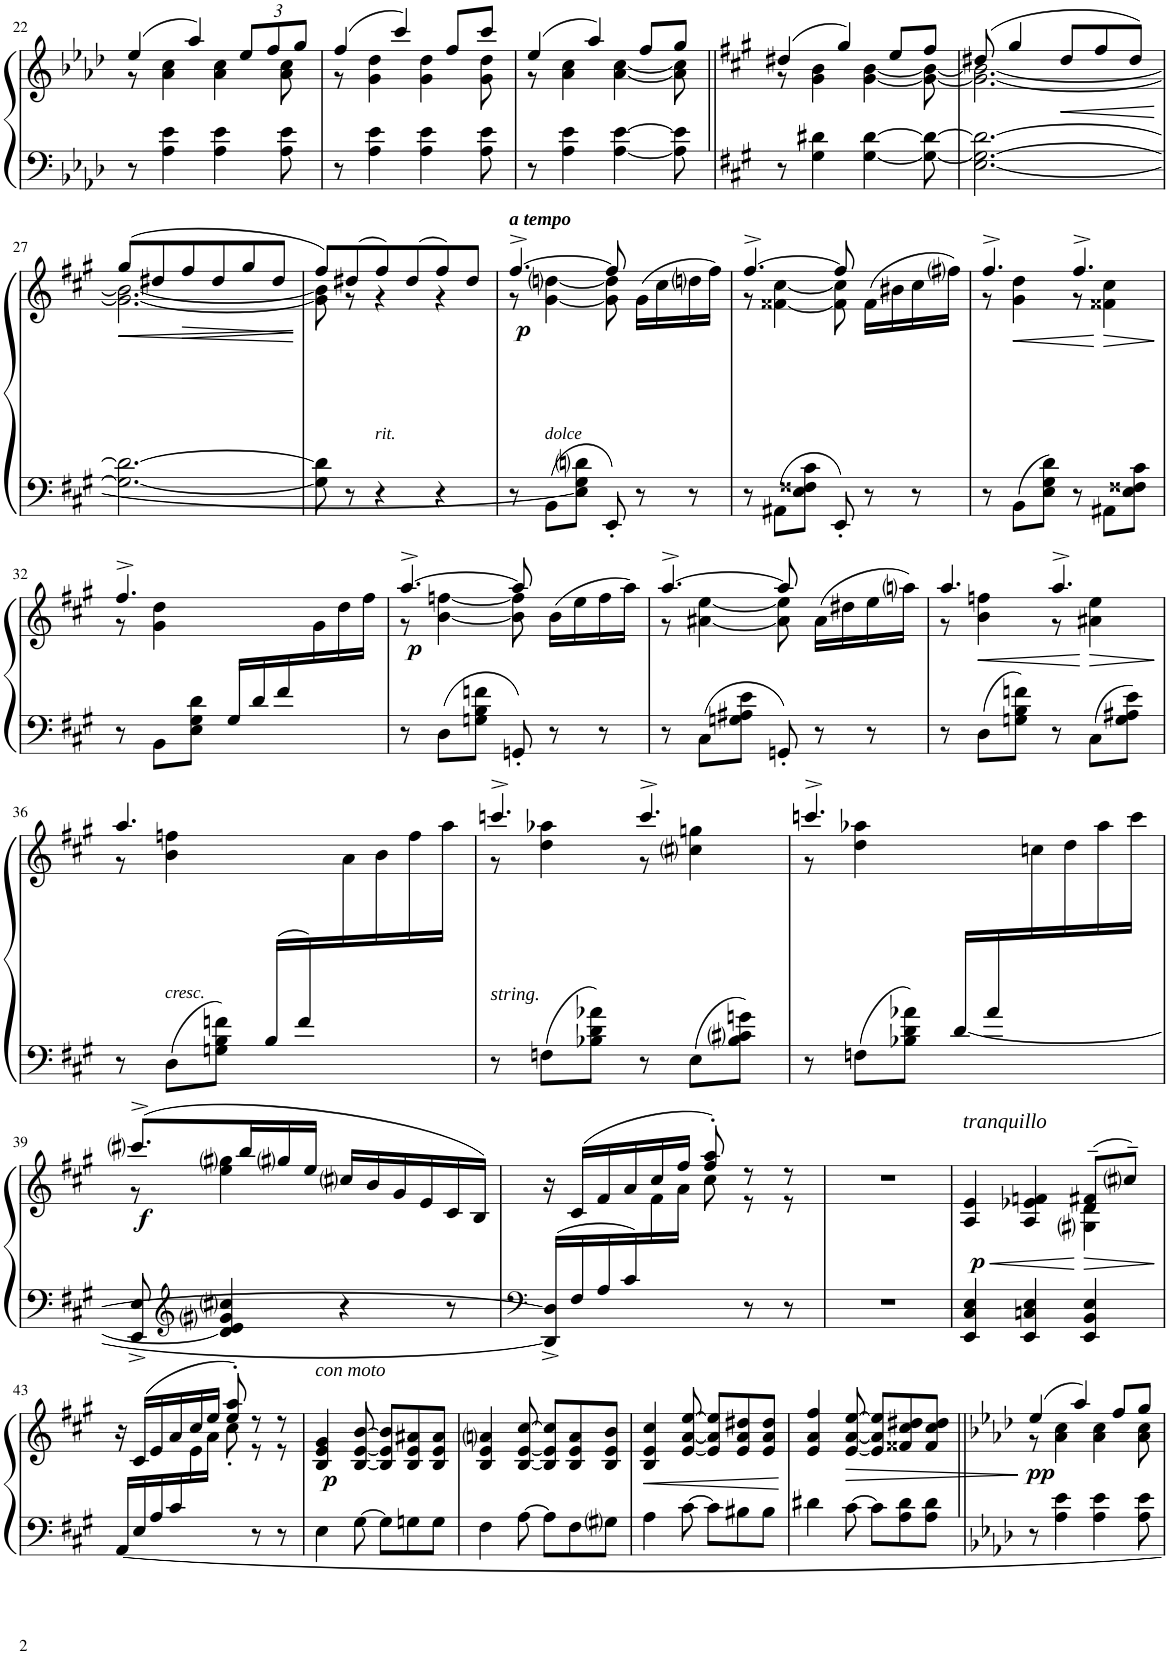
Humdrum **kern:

**kern	**kern	**dynam
*part1	*part1	*part1
*staff2	*staff1	*staff1/2
*I"Midi_1	*	*
!!LO:PB:g=z
*clefF4	*clefG2	*
*k[b-e-a-d-]	*k[b-e-a-d-]	*
*A-:	*A-:	*
*M6/8	*M6/8	*
=22	=22	=22
*	*^	*
8r	(4ee-/	8r	.
4A-\ 4e-\	.	4a-\ 4cc\	.
.	4aa-/)	.	.
4A-\ 4e-\	.	4a-\ 4cc\	.
*	*Xbrackettup	*	*
.	12ee-/L	.	.
.	12ff/	.	.
8A-\ 8e-\	.	8a-\ 8cc\	.
.	12gg/J	.	.
=23	=23	=23	=23
8r	(4ff/	8r	.
4A-\ 4e-\	.	4g\ 4dd-\	.
.	4ccc/)	.	.
4A-\ 4e-\	.	4g\ 4dd-\	.
.	8ff/L	.	.
8A-\ 8e-\	8ccc/J	8g\ 8dd-\	.
=24	=24	=24	=24
8r	(4ee-/	8r	.
4A-\ 4e-\	.	4a-\ 4cc\	.
.	4aa-/)	.	.
[4A-\ [4e-\	.	[4a-\ [4cc\	.
.	8ff/L	.	.
8A-\] 8e-\]	8gg/J	8a-\] 8cc\]	.
=25||	=25||	=25||	=25||
*k[f#c#g#]	*k[f#c#g#]	*	*
*A:	*A:	*	*
8r	(4dd#X/	8r	.
4G#\ 4d#X\	.	4g#\ 4b\	.
.	4gg#/)	.	.
[4G#\ [4d#\	.	[4g#\ [4b\	.
.	8ee/L	.	.
8G#\_ 8d#\_	8ff#/J	8g#\_ 8b\_	.
=26	=26	=26	=26
[2.E\ 2.G#\_ 2.d#\_	(8dd#X/	2.g#\_ 2.b\_	.
.	4gg#/	.	.
!	!	!	!LO:HP:b
.	8dd#/L	.	<
.	8ff#/	.	.
.	8dd#/J)	.	.
!!LO:LB:g=z	!!
=27	=27	=27	=27
!	!	!	!LO:HP:b
2.G#\_ 2.d#\_	(8gg#/L	2.g#\_ 2.b\_	<
.	8dd#X/	.	.
!	!	!	!LO:HP:b
.	8ff#/	.	>
.	8dd#/	.	.
.	8gg#/	.	.
.	8dd#/J	.	.
*	*v	*v	*
.	.	[ ]
=28	=28	=28
*	*^	*
8G#\] 8d#\]	8ff#/L)	8g#\] 8b\]	.
8r	(8dd#X/	8r	.
!	!LO:TX:b:i:t=rit.	!	!
4r	8ff#/)	4r	.
.	(8dd#/	.	.
4r	8ff#/)	4r	.
.	8dd#/J	.	.
=29	=29	=29	=29
!	!LO:TX:a:Bi:t=a tempo	!	!
!	!	!	!LO:DY:b
8r	[4.ff#^/	8r	p
!	!	!LO:TX:b:i:t=dolce	!
8BB\L	.	[4g#\ [4ddni\	.
8E\] 8G#\ 8dni\J	.	.	.
8EE'/	8ff#/]	8g#\] 8dd\]	.
8r	(16g#\LL	4ryy	.
.	16cc#\	.	.
8r	16ddni\	.	.
.	16ff#\JJ)	.	.
=30	=30	=30	=30
8r	[4.ff#^/	8r	.
8AA#X\L	.	[4f##X\ [4cc#\	.
8E\ 8F##X\ 8c#\J	.	.	.
8EE'/	8ff#/]	8f##\] 8cc#\]	.
8r	(16f##\LL	4ryy	.
.	16b#X\	.	.
8r	16cc#\	.	.
.	16ff#i\JJ)	.	.
=31	=31	=31	=31
8r	4.ff#^/	8r	.
!	!	!	!LO:HP:b
8BB\L	.	4g#\ 4dd\	<
8E\ 8G#\ 8d\J	.	.	.
8r	4.ff#^/	8r	.
!	!	!	!LO:HP:n=1:b
8AA#X\L	.	4f##X\ 4cc#\	[ >
8E\ 8F##X\ 8c#\J	.	.	.
*	*v	*v	*
.	.	[
!!LO:LB:g=z
=32	=32	=32
*	*^	*
*	*	*^	*
8r	4.ff#^/	8r	16ryy	.
*	*	*v	*v	*
8BB\L	.	4g#\ 4dd\	.
8E\ 8G#\ 8d\J	.	.	.
16G#/LL	4.ryy	8ryy	.
16d/	.	.	.
16f#/	.	4ryy	.
*	*	*^	*
8.ryy	.	.	16g#\	.
.	.	.	16dd\	.
.	.	.	16ff#\JJ	.
=33	=33	=33	=33	=33
!	!	!	!	!LO:DY:b
*	*	*v	*v	*
8r	[4.aa^/	8r	p
8D\L	.	[4b\ [4ffn\	.
8Gn\ 8B\ 8fn\J	.	.	.
8GGn'/	8aa/]	8b\] 8ff\]	.
8r	(16b\LL	4ryy	.
.	16ee\	.	.
8r	16ff\	.	.
.	16aa\JJ)	.	.
=34	=34	=34	=34
8r	[4.aa^/	8r	.
8C#\L	.	[4a#X\ [4ee\	.
8Gn\ 8A#X\ 8e\J	.	.	.
8GGn'/	8aa/]	8a#\] 8ee\]	.
8r	(16a#\LL	4ryy	.
.	16dd#X\	.	.
8r	16ee\	.	.
.	16aani\JJ)	.	.
=35	=35	=35	=35
8r	4.aa/	8r	.
!	!	!	!LO:HP:b
8D\L	.	4b\ 4ffn\	<
8Gn\ 8B\ 8fn\J	.	.	.
8r	4.aa^/	8r	.
!	!	!	!LO:HP:n=1:b
8C#\L	.	4a#X\ 4ee\	[ >
8G\ 8A#X\ 8e\J	.	.	.
*	*v	*v	*
.	.	]
!!LO:LB:g=z
=36	=36	=36
*	*^	*
*	*	*^	*
8r	4.aa/	8r	2ryy	.
!	!	!LO:TX:b:i:t=cresc.	!	!
8D\L	.	4b\ 4ffn\	.	.
8Gn\ 8B\ 8fn\J	.	.	.	.
16B/LL	8ryy	8ryy	.	.
16f/	.	.	.	.
4ryy	4ryy	4ryy	16a\	.
.	.	.	16b\	.
.	.	.	16ff\	.
.	.	.	16aa\JJ	.
=37	=37	=37	=37	=37
!	!LO:TX:b:i:t=string.	!	!	!
*	*	*v	*v	*
8r	4.cccn^/	8r	.
8Fn\L	.	4dd\ 4aa-X\	.
8B-X\ 8d\ 8a-X\J	.	.	.
8r	4.ccc^/	8r	.
8E\L	.	4cc#i\ 4ggn\	.
8B-\ 8c#i\ 8gn\J	.	.	.
=38	=38	=38	=38
*	*	*^	*
8r	4.cccn^/	8r	2ryy	.
8Fn\L	.	4dd\ 4aa-X\	.	.
8B-X\ 8d\ 8a-X\J	.	.	.	.
[16d/LL	8ryy	8ryy	.	.
16a-/	.	.	.	.
4ryy	4ryy	4ryy	16ccn\	.
.	.	.	16dd\	.
.	.	.	16aa-\	.
.	.	.	16ccc\JJ	.
!!LO:LB:g=z
=39	=39	=39	=39	=39
!	!	!	!	!LO:DY:b
*	*	*v	*v	*
8EE/^ 8E/^	(8.ccc#i^/L	8r	f
*clefG2	*	*	*
4d/] 4e/ 4g#i/ 4cc#i/	.	4ee\ 4gg#i\	.
.	16bb/L	.	.
.	16gg#i/	.	.
.	16ee/JJ	.	.
4r	16cc#i/LL	8ryy	.
.	16b/	.	.
.	16g#/	4ryy	.
.	16e/	.	.
8r	16c#/	.	.
.	16B/JJ)	.	.
*	*v	*v	*
=40	=40	=40
*clefF4	*	*
*	*^	*
*	*	*^	*
16DD#/]^ 16D#/]^LL	16r	4ryy	4ryy	.
16F#/	(16c#/LL	.	.	.
16A/	16f#/	.	.	.
16c#/	16a/	.	.	.
8ryy	16cc#/	8ryy	16f#\	.
.	16ff#/JJ	.	16a\JJ	.
8ryy	8ff#/' 8aa/')	8cc#\	4.ryy	.
8r	8r	8r	.	.
8r	8r	8r	.	.
*	*	*v	*v	*
=41	=41	=41	=41
2.r	2.r	2ryy	.
.	.	4ryy	.
=42	=42	=42	=42
!	!LO:TX:a:i:t=tranquillo	!	!
!	!	!	!LO:HP:b
!	!	!	!LO:DY:n=1:b
4EE/ 4C#/ 4E/	4A/ 4e/	2ryy	< p
4EE/ 4Cn/ 4E/	4A/ 4e-X/ 4fn/	.	.
!	!	!	!LO:HP:n=1:b
4EE/ 4BB/ 4E/	(8d/~ 8f#X/~L	4G#i\ 4d\	] >
.	8cc#i~/J)	.	.
*	*v	*v	*
.	.	[
!!LO:LB:g=z
=43	=43	=43
*	*^	*
*	*	*^	*
[16AA/LL	16r	4ryy	4ryy	.
16E/	(16c#/LL	.	.	.
16A/	16e/	.	.	.
16c#/	16a/	.	.	.
8ryy	16cc#/	8ryy	16e\	.
.	16ee/JJ	.	16a\JJ	.
8ryy	8ee/' 8aa/')	8cc#'\	4.ryy	.
8r	8r	8r	.	.
8r	8r	8r	.	.
*	*	*v	*v	*
=44	=44	=44	=44
!	!LO:TX:a:i:t=con moto	!	!
!	!	!	!LO:DY:b
4E\	4B/ 4e/ 4g#/	2ryy	p
[8G#\	[8B/ [8e/ [8b/	.	.
8G#\L]	8B/] 8e/] 8b/]L	.	.
8Gn\	8B/ 8e/ 8a#X/	4ryy	.
8G\J	8B/ 8e/ 8a#/J	.	.
=45	=45	=45	=45
4F#\	4B/ 4e/ 4ani/	2ryy	.
[8A\	[8B/ [8e/ [8cc#/	.	.
8A\L]	8B/] 8e/] 8cc#/]L	.	.
8F#\	8B/ 8e/ 8a/	4ryy	.
8G#i\J	8B/ 8e/ 8b/J	.	.
=46	=46	=46	=46
!	!	!	!LO:HP:b
4A\	4B/ 4e/ 4cc#/	2ryy	<
[8c#\	[8e/ [8a/ [8ee/	.	.
8c#\L]	8e/] 8a/] 8ee/]L	.	.
8B#X\	8e/ 8a/ 8dd#X/	4ryy	.
8B#\J	8e/ 8a/ 8dd#/J	.	.
*	*v	*v	*
.	.	]
=47	=47	=47
*	*^	*
4d#X\	4e/ 4a/ 4ff#/	2ryy	.
[8c#\	[8e/ [8a/ [8ee/	.	.
8c#\L]	8e/] 8a/] 8ee/]L	.	.
8A\ 8d#\	8f##X/ 8cc#/ 8dd#X/	4ryy	.
8A\ 8d#\J	8f##/ 8cc#/ 8dd#/J	.	.
*	*v	*v	*
.	.	[
=48||	=48||	=48||
*k[b-e-a-d-]	*k[b-e-a-d-]	*
*	*^	*
!	!	!	!LO:DY:b
8r	(4ee-/	8r	pp
4A-\ 4e-\	.	4a-\ 4cc\	.
.	4aa-/)	.	.
4A-\ 4e-\	.	4a-\ 4cc\	.
.	8ff/L	.	.
8A-\ 8e-\	8gg/J	8a-\ 8cc\	.
*	*v	*v	*
=	=	=
*-	*-	*-
